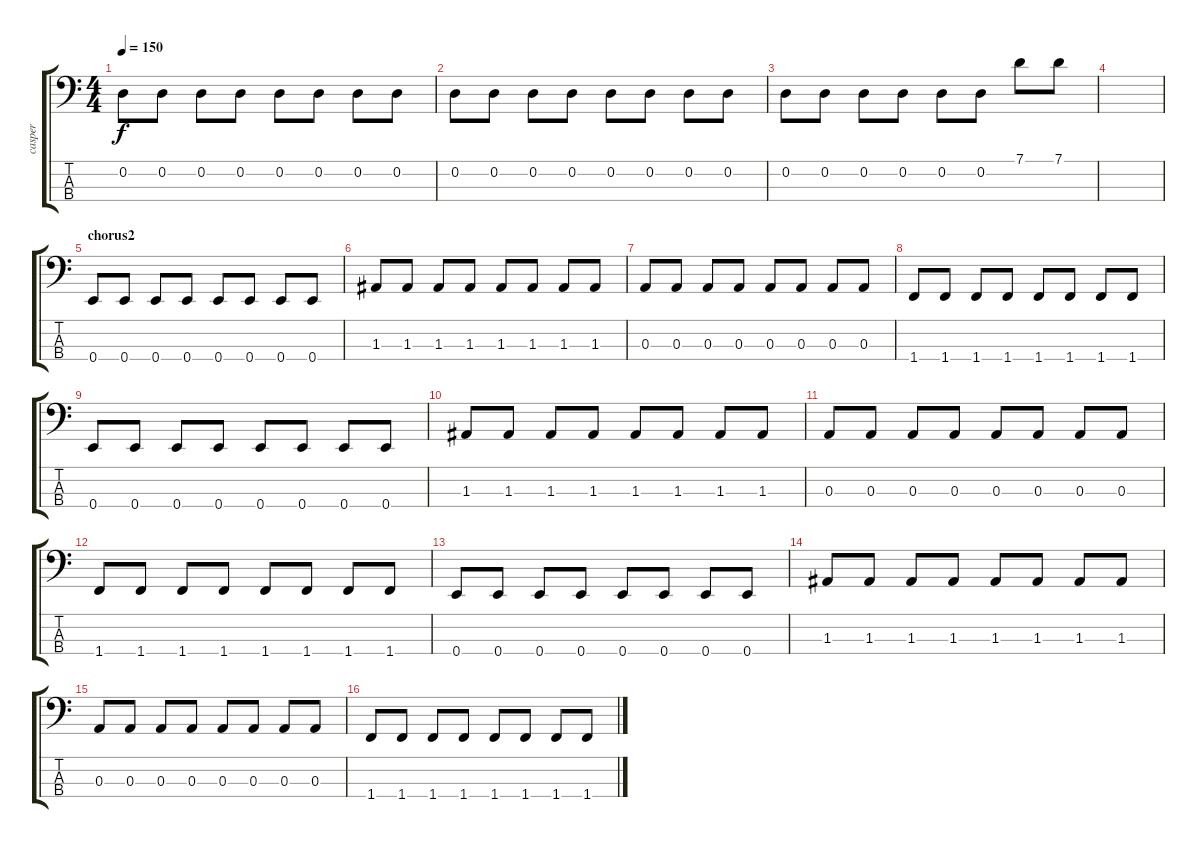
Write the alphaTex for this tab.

\track ("casper" "casper") {instrument electricbasspick}
\staff {score tabs}
\tuning (G2 D2 A1 E1) {hide}
\ts (4 4)
\tempo 150
\clef f4
\ks c
0.2.8{dy f} 0.2.8 0.2.8 0.2.8 0.2.8 0.2.8 0.2.8 0.2.8 |
0.2.8 0.2.8 0.2.8 0.2.8 0.2.8 0.2.8 0.2.8 0.2.8 |
0.2.8 0.2.8 0.2.8 0.2.8 0.2.8 0.2.8 7.1.8 7.1.8 |
|
\section ("" "chorus2")
0.4.8 0.4.8 0.4.8 0.4.8 0.4.8 0.4.8 0.4.8 0.4.8 |
1.3.8 1.3.8 1.3.8 1.3.8 1.3.8 1.3.8 1.3.8 1.3.8 |
0.3.8 0.3.8 0.3.8 0.3.8 0.3.8 0.3.8 0.3.8 0.3.8 |
1.4.8 1.4.8 1.4.8 1.4.8 1.4.8 1.4.8 1.4.8 1.4.8 |
0.4.8 0.4.8 0.4.8 0.4.8 0.4.8 0.4.8 0.4.8 0.4.8 |
1.3.8 1.3.8 1.3.8 1.3.8 1.3.8 1.3.8 1.3.8 1.3.8 |
0.3.8 0.3.8 0.3.8 0.3.8 0.3.8 0.3.8 0.3.8 0.3.8 |
1.4.8 1.4.8 1.4.8 1.4.8 1.4.8 1.4.8 1.4.8 1.4.8 |
0.4.8 0.4.8 0.4.8 0.4.8 0.4.8 0.4.8 0.4.8 0.4.8 |
1.3.8 1.3.8 1.3.8 1.3.8 1.3.8 1.3.8 1.3.8 1.3.8 |
0.3.8 0.3.8 0.3.8 0.3.8 0.3.8 0.3.8 0.3.8 0.3.8 |
1.4.8 1.4.8 1.4.8 1.4.8 1.4.8 1.4.8 1.4.8 1.4.8
